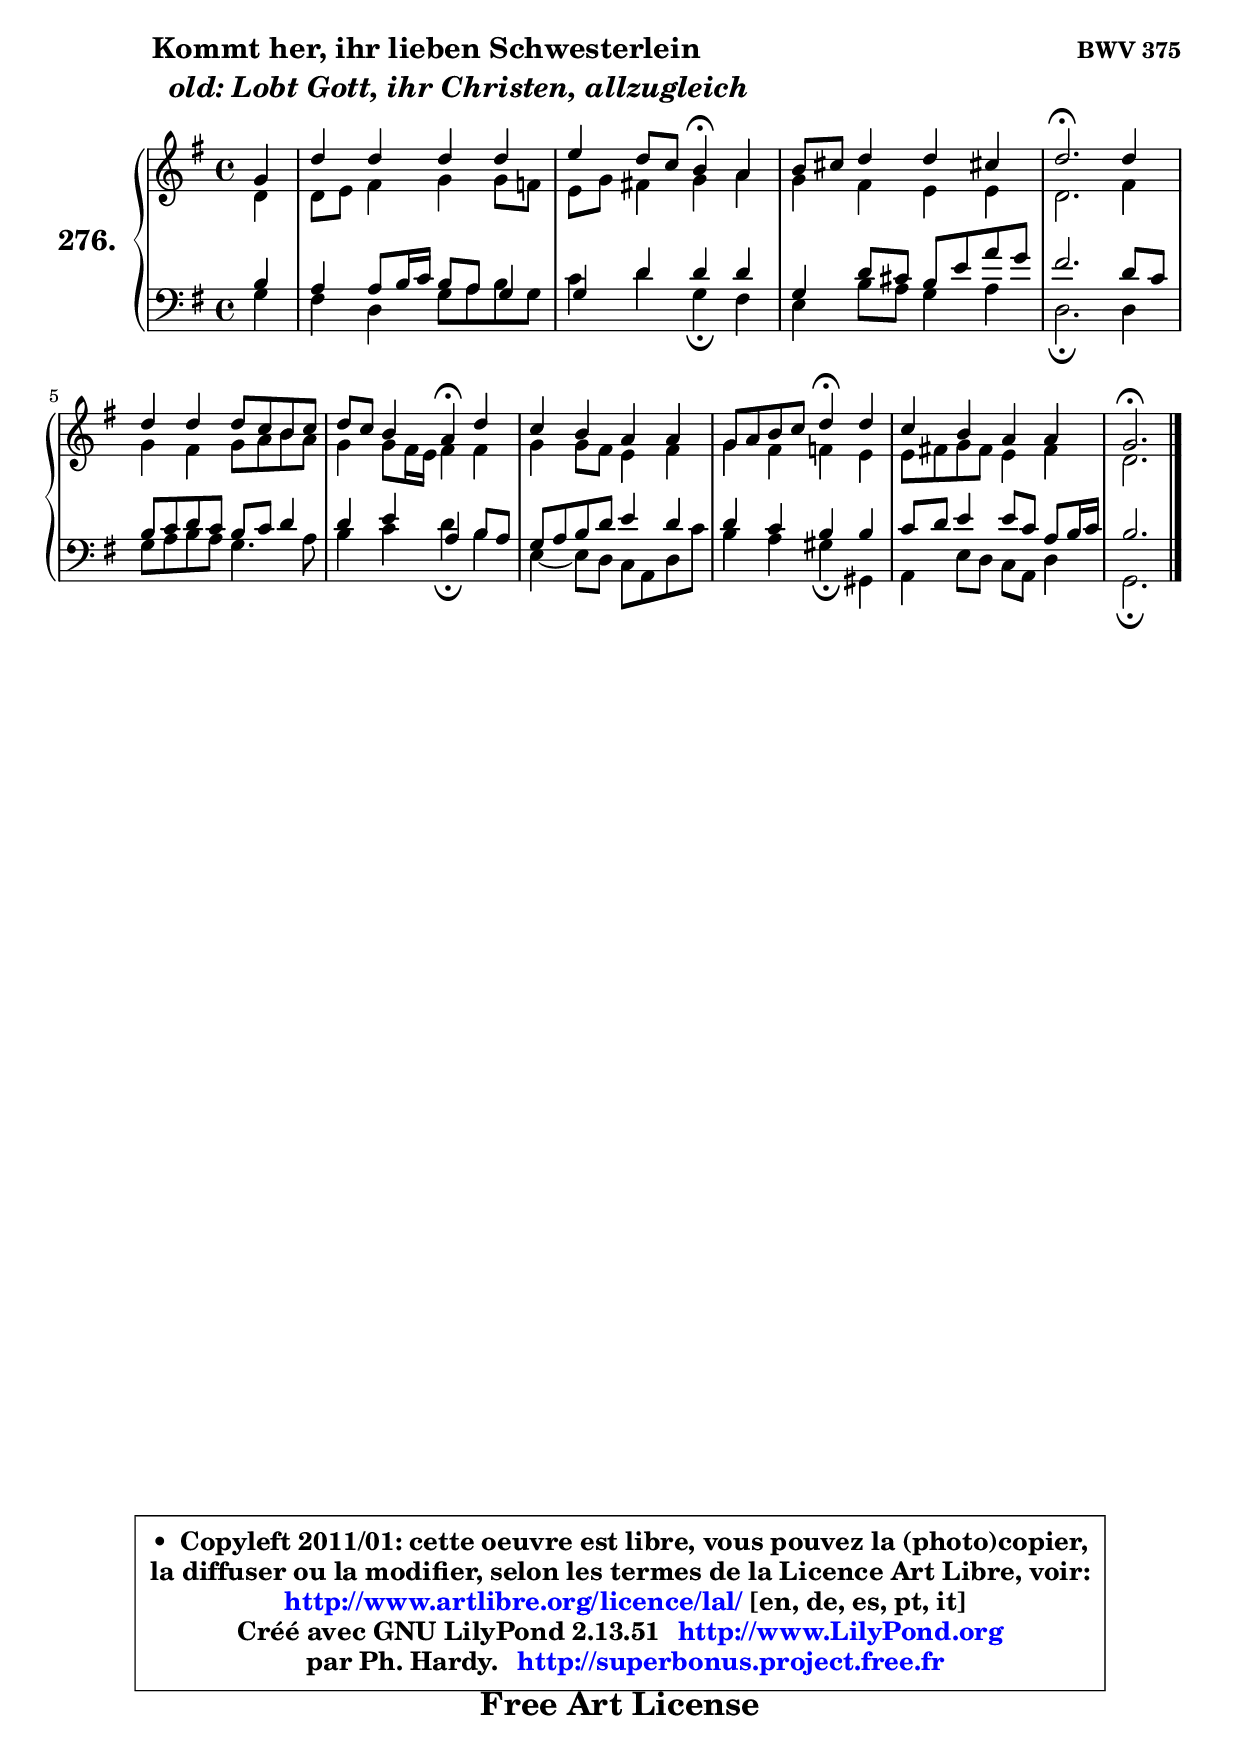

\version "2.13.51"

    \paper {
%	system-system-spacing #'padding = #0.1
%	score-system-spacing #'padding = #0.1
%	ragged-bottom = ##f
%	ragged-last-bottom = ##f
	}

    \header {
      opus = \markup { \bold "BWV 375" }
      piece = \markup { \hspace #9 \fontsize #2 \bold \column { \line {"Kommt her, ihr lieben Schwesterlein"}
                     \line { \italic "  old: Lobt Gott, ihr Christen, allzugleich"}
                 } }
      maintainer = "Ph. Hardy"
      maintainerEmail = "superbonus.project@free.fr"
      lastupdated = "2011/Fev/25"
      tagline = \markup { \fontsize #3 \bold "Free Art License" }
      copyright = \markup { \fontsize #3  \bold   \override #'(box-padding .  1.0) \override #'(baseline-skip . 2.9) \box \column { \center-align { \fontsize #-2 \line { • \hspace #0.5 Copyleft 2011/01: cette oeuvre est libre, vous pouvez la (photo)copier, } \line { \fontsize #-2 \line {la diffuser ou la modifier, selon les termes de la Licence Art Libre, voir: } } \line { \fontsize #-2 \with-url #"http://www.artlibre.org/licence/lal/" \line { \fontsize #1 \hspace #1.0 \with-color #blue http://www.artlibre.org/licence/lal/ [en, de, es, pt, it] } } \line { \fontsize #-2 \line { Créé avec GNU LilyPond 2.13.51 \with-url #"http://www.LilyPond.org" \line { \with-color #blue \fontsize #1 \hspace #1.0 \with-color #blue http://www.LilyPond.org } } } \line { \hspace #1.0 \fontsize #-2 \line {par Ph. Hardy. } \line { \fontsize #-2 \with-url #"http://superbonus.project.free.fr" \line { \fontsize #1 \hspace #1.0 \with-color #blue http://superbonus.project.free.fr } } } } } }

	  }

  guidemidi = {
        r4 |
        R1 |
        r2 \tempo 4 = 30 r4 \tempo 4 = 78 r4 |
        R1 |
        \tempo 4 = 40 r2. \tempo 4 = 78 r4 |
        R1 |
        r2 \tempo 4 = 30 r4 \tempo 4 = 78 r4 |
        R1 |
        r2 \tempo 4 = 30 r4 \tempo 4 = 78 r4 |
        R1 |
        \tempo 4 = 40 r2. 
	}

  upper = {
	\time 4/4
	\key g \major
	\clef treble
	\partial 4
	\voiceOne
	<< { 
	% SOPRANO
	\set Voice.midiInstrument = "acoustic grand"
	\relative c'' {
        g4 |
        d'4 d d d |
        e4 d8 c b4\fermata a |
        b8 cis d4 d cis! |
        d2.\fermata d4 |
        d4 d d8 c b c |
        d8 c b4 a\fermata d |
        c4 b a a |
        g8 a b c d4\fermata d |
        c4 b a a |
        g2.\fermata
        \bar "|."
	} % fin de relative
	}

	\context Voice="1" { \voiceTwo 
	% ALTO
	\set Voice.midiInstrument = "acoustic grand"
	\relative c' {
        d4 |
        d8 e fis4 g g8 f |
        e8 g fis!4 g a |
        g4 fis e e |
        d2. fis4 |
        g4 fis g8 a b a |
        g4 g8 fis16 e fis4 fis |
        g4 g8 fis e4 fis |
        g4 fis f e |
        e8 fis! g fis e4 fis |
        d2.
        \bar "|."
	} % fin de relative
	\oneVoice
	} >>
	}

    lower = {
	\time 4/4
	\key g \major
	\clef bass
	\partial 4
	\voiceOne
	<< { 
	% TENOR
	\set Voice.midiInstrument = "acoustic grand"
	\relative c' {
        b4 |
        a4 a8 b16 c b8 a g4 |
        g4 d' d d |
        g,4 d'8 cis b e a g |
        fis2. d8 c |
        b8 c d c b c d4 |
        d4 e a,4 b8 a |
        g8 a b d e4 d |
        d4 c b b |
        c8 d e4 e8 c a b16 c |
        b2.
        \bar "|."
	} % fin de relative
	}
	\context Voice="1" { \voiceTwo 
	% BASS
	\set Voice.midiInstrument = "acoustic grand"
	\relative c' {
        g4 |
        fis4 d g8 a b8 g |
        c4 d g,\fermata fis |
        e4 b'8 a g4 a |
        d,2.\fermata d4 |
        g8 a b a g4. a8 |
        b4 c d4\fermata b4 |
        e,4 ~ e8 d c a d c' |
        b4 a gis\fermata gis, |
        a4 e'8 d c a d4 |
        g,2.\fermata
        \bar "|."
	} % fin de relative
	\oneVoice
	} >>
	}


    \score { 

	\new PianoStaff <<
	\set PianoStaff.instrumentName = \markup { \bold \huge "276." }
	\new Staff = "upper" \upper
	\new Staff = "lower" \lower
	>>

    \layout {
%	ragged-last = ##f
	   }

         } % fin de score

  \score {
    \unfoldRepeats { << \guidemidi \upper \lower >> }
    \midi {
    \context {
     \Staff
      \remove "Staff_performer"
               }

     \context {
      \Voice
       \consists "Staff_performer"
                }

     \context { 
      \Score
      tempoWholesPerMinute = #(ly:make-moment 78 4)
		}
	    }
	}

